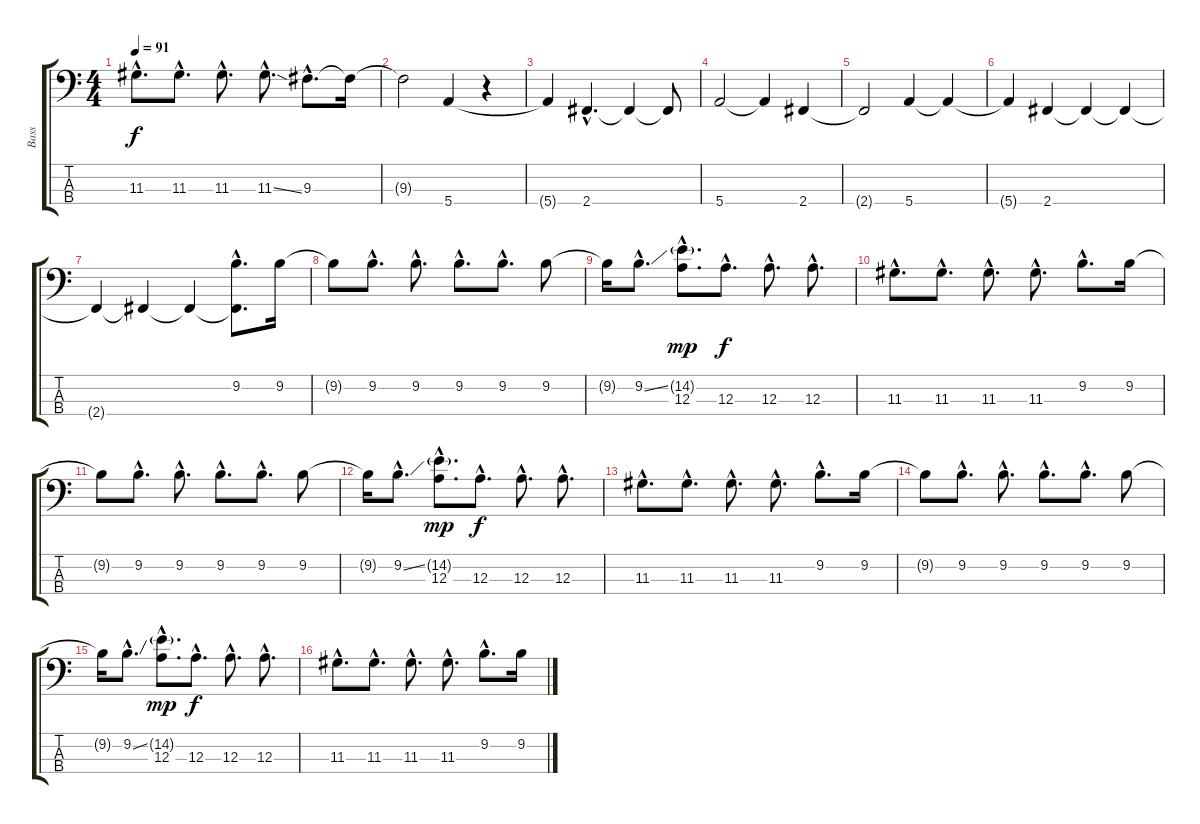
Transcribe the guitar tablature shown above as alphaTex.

\track ("Bass" "Bass") {instrument electricbassfinger}
\staff {score tabs}
\tuning (G2 D2 A1 E1) {hide}
\ts (4 4)
\tempo 91
\clef f4
\ks c
11.3{hac}.8{d dy f} 11.3{hac}.8{d} 11.3{hac}.8{d} 11.3{ss hac}.8{d} 9.3{hac}.8{d} 9.3{t}.16 |
9.3{t}.2 5.4.4 r.4 |
5.4{t}.4 2.4{hac}.4{d} 2.4{t}.4 2.4{t}.8 |
5.4.2 5.4{t}.4 2.4.4 |
2.4{t}.2 5.4.4 5.4{t}.4 |
5.4{t}.4 2.4.4 2.4{t}.4 2.4{t}.4 |
2.4{t}.4 2.4{t}.4 2.4{t}.4 (9.2{hac} 2.4{hac t}).8{d} 9.2.16 |
9.2{t}.8 9.2{hac}.8{d} 9.2{hac}.8{d} 9.2{hac}.8{d} 9.2{hac}.8{d} 9.2.8 |
9.2{t}.16 9.2{ss hac}.8{d} (14.2{g hac} 12.3{hac}).8{d dy mp} 12.3{hac}.8{d dy f} 12.3{hac}.8{d} 12.3{hac}.8{d} |
11.3{hac}.8{d} 11.3{hac}.8{d} 11.3{hac}.8{d} 11.3{hac}.8{d} 9.2{hac}.8{d} 9.2.16 |
9.2{t}.8 9.2{hac}.8{d} 9.2{hac}.8{d} 9.2{hac}.8{d} 9.2{hac}.8{d} 9.2.8 |
9.2{t}.16 9.2{ss hac}.8{d} (14.2{g hac} 12.3{hac}).8{d dy mp} 12.3{hac}.8{d dy f} 12.3{hac}.8{d} 12.3{hac}.8{d} |
11.3{hac}.8{d} 11.3{hac}.8{d} 11.3{hac}.8{d} 11.3{hac}.8{d} 9.2{hac}.8{d} 9.2.16 |
9.2{t}.8 9.2{hac}.8{d} 9.2{hac}.8{d} 9.2{hac}.8{d} 9.2{hac}.8{d} 9.2.8 |
9.2{t}.16 9.2{ss hac}.8{d} (14.2{g hac} 12.3{hac}).8{d dy mp} 12.3{hac}.8{d dy f} 12.3{hac}.8{d} 12.3{hac}.8{d} |
11.3{hac}.8{d} 11.3{hac}.8{d} 11.3{hac}.8{d} 11.3{hac}.8{d} 9.2{hac}.8{d} 9.2.16
